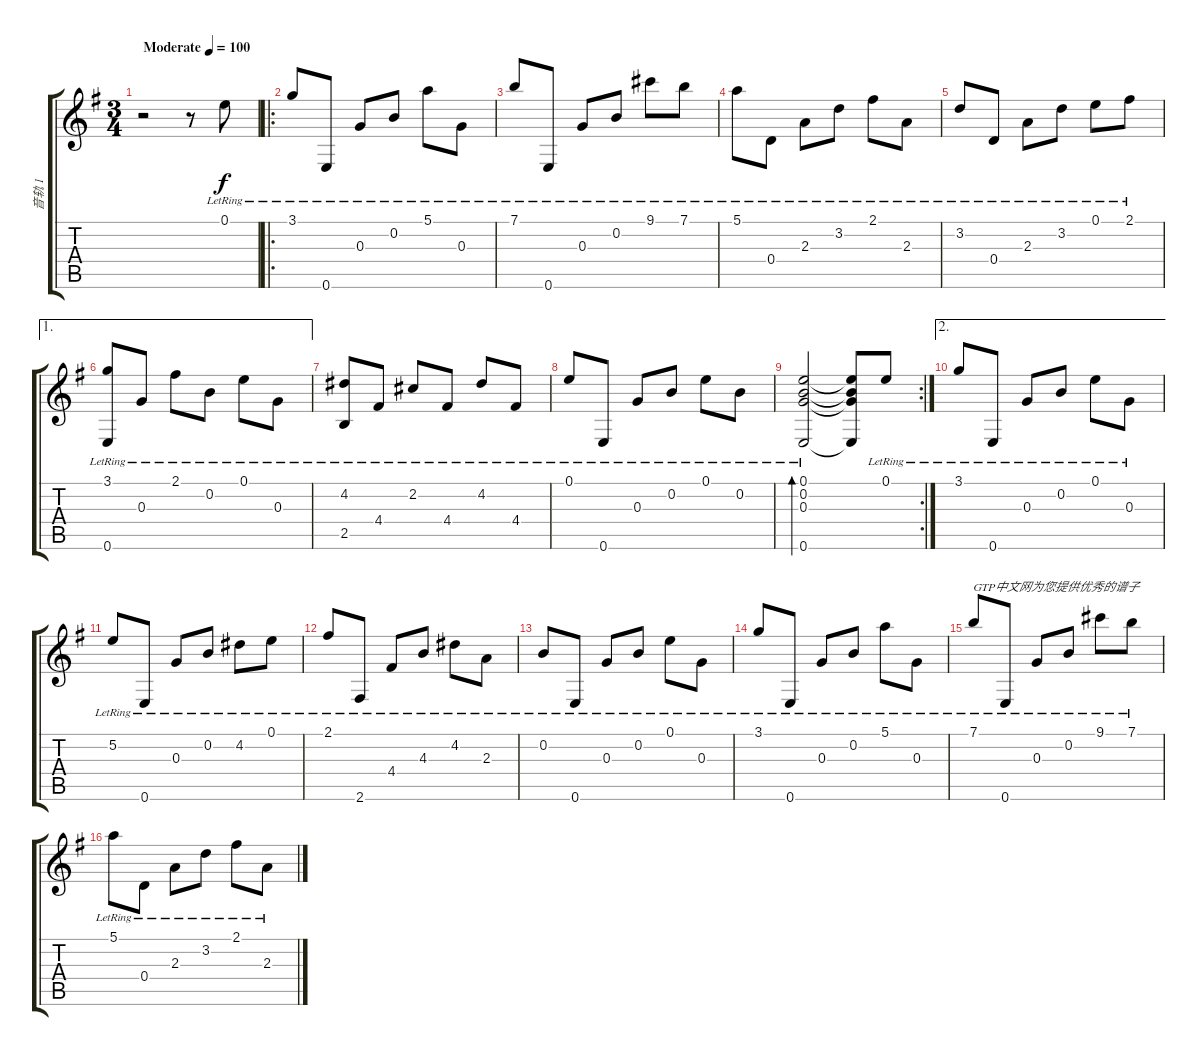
\track ("音轨 1" "音轨 1") {instrument acousticguitarsteel}
\staff {score tabs}
\tuning (E4 B3 G3 D3 A2 E2) {hide}
\ts (3 4)
\tempo (100 "Moderate")
\clef g2
\ks g
r.2{dy f instrument acousticguitarsteel} r.8 0.1{lr}.8 |
\ro
3.1{lr}.8 0.6{lr}.8 0.3{lr}.8 0.2{lr}.8 5.1{lr}.8 0.3{lr}.8 |
7.1{lr}.8 0.6{lr}.8 0.3{lr}.8 0.2{lr}.8 9.1{lr}.8 7.1{lr}.8 |
5.1{lr}.8 0.4{lr}.8 2.3{lr}.8 3.2{lr}.8 2.1{lr}.8 2.3{lr}.8 |
3.2{lr}.8 0.4{lr}.8 2.3{lr}.8 3.2{lr}.8 0.1{lr}.8 2.1{lr}.8 |
\ae 1
(3.1{lr} 0.6{lr}).8 0.3{lr}.8 2.1{lr}.8 0.2{lr}.8 0.1{lr}.8 0.3{lr}.8 |
(4.2{lr} 2.5{lr}).8 4.4{lr}.8 2.2{lr}.8 4.4{lr}.8 4.2{lr}.8 4.4{lr}.8 |
0.1{lr}.8 0.6{lr}.8 0.3{lr}.8 0.2{lr}.8 0.1{lr}.8 0.2{lr}.8 |
\rc 2
(0.1{lr} 0.2{lr} 0.3{lr} 0.6{lr}).2{bd 480} (0.1{t} 0.2{t} 0.3{t} 0.6{t}).8 0.1{lr}.8 |
\ae 2
3.1{lr}.8 0.6{lr}.8 0.3{lr}.8 0.2{lr}.8 0.1{lr}.8 0.3{lr}.8 |
5.2{lr}.8 0.6{lr}.8 0.3{lr}.8 0.2{lr}.8 4.2{lr}.8 0.1{lr}.8 |
2.1{lr}.8 2.6{lr}.8 4.4{lr}.8 4.3{lr}.8 4.2{lr}.8 2.3{lr}.8 |
0.2{lr}.8 0.6{lr}.8 0.3{lr}.8 0.2{lr}.8 0.1{lr}.8 0.3{lr}.8 |
3.1{lr}.8 0.6{lr}.8 0.3{lr}.8 0.2{lr}.8 5.1{lr}.8 0.3{lr}.8 |
7.1{lr}.8{txt "GTP中文网为您提供优秀的谱子"} 0.6{lr}.8 0.3{lr}.8 0.2{lr}.8 9.1{lr}.8 7.1{lr}.8 |
5.1{lr}.8 0.4{lr}.8 2.3{lr}.8 3.2{lr}.8 2.1{lr}.8 2.3{lr}.8
